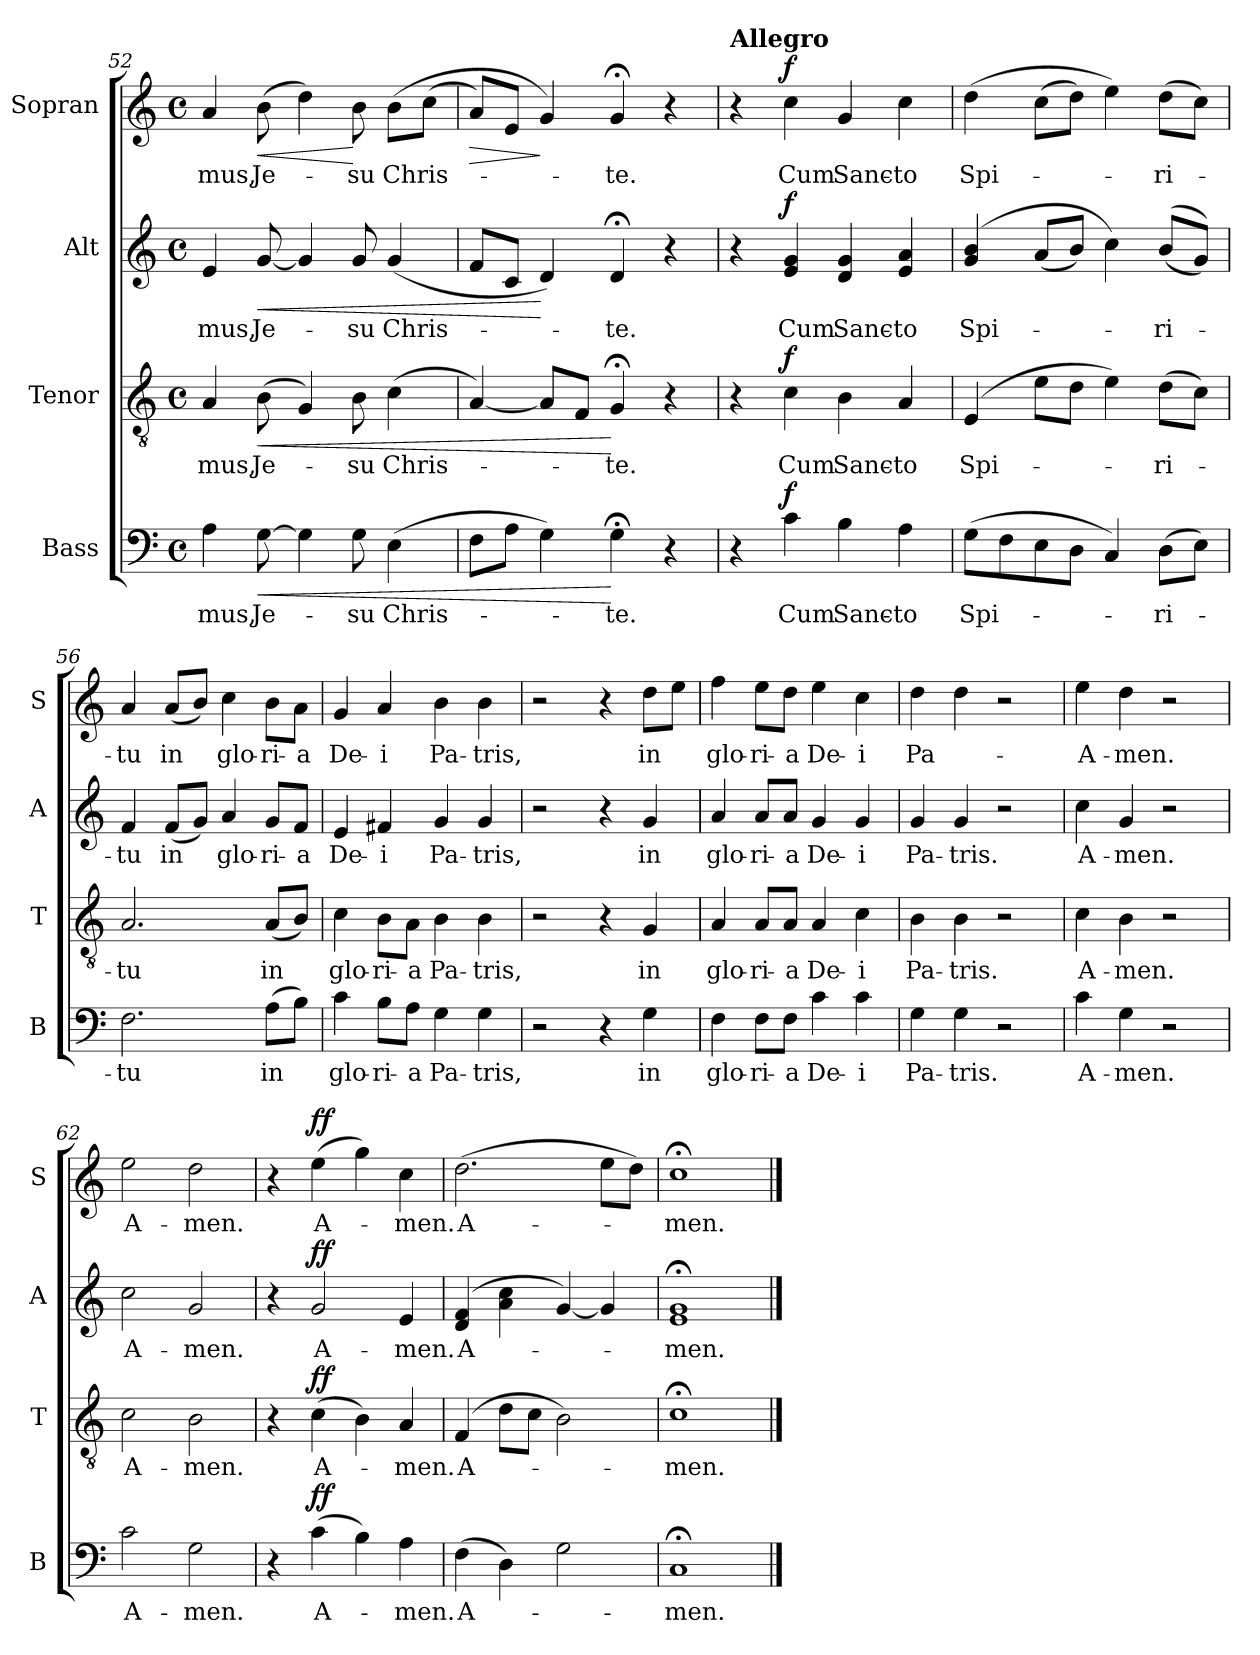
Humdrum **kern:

**kern	**text	**dynam	**kern	**text	**dynam	**kern	**text	**dynam	**kern	**text	**dynam
*part4	*part4	*part4	*part3	*part3	*part3	*part2	*part2	*part2	*part1	*part1	*part1
*staff4	*staff4	*staff4	*staff3	*staff3	*staff3	*staff2	*staff2	*staff2	*staff1	*staff1	*staff1
*I"Bass	*	*	*I"Tenor	*	*	*I"Alt	*	*	*I"Sopran	*	*
*I'B	*	*	*I'T	*	*	*I'A	*	*	*I'S	*	*
*clefF4	*	*	*clefGv2	*	*	*clefG2	*	*	*clefG2	*	*
*k[]	*	*	*k[]	*	*	*k[]	*	*	*k[]	*	*
*C:	*	*	*C:	*	*	*C:	*	*	*C:	*	*
*M4/4	*	*	*M4/4	*	*	*M4/4	*	*	*M4/4	*	*
*met(c)	*	*	*met(c)	*	*	*met(c)	*	*	*met(c)	*	*
=52	=52	=52	=52	=52	=52	=52	=52	=52	=52	=52	=52
!	!LO:LY:b	!	!	!LO:LY:b	!	!	!LO:LY:b	!	!	!LO:LY:b	!
4A\	-mus,	.	4A/	-mus,	.	4e/	-mus,	.	4a/	-mus,	.
!	!LO:LY:b	!LO:HP:b	!	!LO:LY:b	!LO:HP:b	!	!LO:LY:b	!LO:HP:b	!	!LO:LY:b	!LO:HP:b
[8G\	Je-	<	(>8B\	Je-	<	[8g/	Je-	<	(>8b\	Je-	<
4G\]	.	.	4G/)	.	.	4g/]	.	.	4dd\)	.	.
!	!LO:LY:b	!	!	!LO:LY:b	!	!	!LO:LY:b	!	!	!LO:LY:b	!
8G\	-su	.	8B\	-su	.	8g/	-su	.	8b\	-su	[
!	!LO:LY:b	!	!	!LO:LY:b	!	!	!LO:LY:b	!	!	!LO:LY:b	!
(>4E\	Chris-	.	(>4c\	Chris-	.	(<4g/	Chris-	.	(>8b\L	Chris-	.
.	.	.	.	.	.	.	.	.	(>8cc\J	.	.
=53	=53	=53	=53	=53	=53	=53	=53	=53	=53	=53	=53
!	!	!	!	!	!	!	!	!	!	!	!LO:HP:b
8F\L	.	.	[4A/)	.	.	8f/L	.	.	8a/L)	.	>
8A\J	.	.	.	.	.	8c/J	.	.	8e/J	.	.
4G\)	.	.	8A/L]	.	.	4d/)	.	[	4g/)	.	]
.	.	.	8F/J	.	.	.	.	.	.	.	.
!	!LO:LY:b	!	!	!LO:LY:b	!	!	!LO:LY:b	!	!	!LO:LY:b	!
4G;<\	-te.	[	4G;</	-te.	[	4d;</	-te.	.	4g;</	-te.	.
4r	.	.	4r	.	.	4r	.	.	4r	.	.
=54	=54	=54	=54	=54	=54	=54	=54	=54	=54	=54	=54
!	!	!	!	!	!	!	!	!	!LO:TX:a:B:t=Allegro	!	!
4r	.	.	4r	.	.	4r	.	.	4r	.	.
!	!LO:LY:b	!LO:DY:a	!	!LO:LY:b	!LO:DY:a	!	!LO:LY:b	!LO:DY:a	!	!LO:LY:b	!LO:DY:a
4c\	Cum	f	4c\	Cum	f	4e/ 4g/	Cum	f	4cc\	Cum	f
!	!LO:LY:b	!	!	!LO:LY:b	!	!	!LO:LY:b	!	!	!LO:LY:b	!
4B\	Sanc-	.	4B\	Sanc-	.	4d/ 4g/	Sanc-	.	4g/	Sanc-	.
!	!LO:LY:b	!	!	!LO:LY:b	!	!	!LO:LY:b	!	!	!LO:LY:b	!
4A\	-to	.	4A/	-to	.	4e/ 4a/	-to	.	4cc\	-to	.
=55	=55	=55	=55	=55	=55	=55	=55	=55	=55	=55	=55
!	!LO:LY:b	!	!	!LO:LY:b	!	!	!LO:LY:b	!	!	!LO:LY:b	!
(>8G\L	Spi-	.	(>4E/	Spi-	.	(>4g/ 4b/	Spi-	.	(>4dd\	Spi-	.
8F\	.	.	.	.	.	.	.	.	.	.	.
8E\	.	.	8e\L	.	.	(<8a/L	.	.	(>8cc\L	.	.
8D\J	.	.	8d\J	.	.	8b/J)	.	.	8dd\J)	.	.
4C/)	.	.	4e\)	.	.	4cc\)	.	.	4ee\)	.	.
!	!LO:LY:b	!	!	!LO:LY:b	!	!	!LO:LY:b	!	!	!LO:LY:b	!
(>8D\L	-ri-	.	(>8d\L	-ri-	.	(<(<8b/L	-ri-	.	(>8dd\L	-ri-	.
8E\J)	.	.	8c\J)	.	.	8g/J))	.	.	8cc\J)	.	.
!!LO:LB:g=z
=56	=56	=56	=56	=56	=56	=56	=56	=56	=56	=56	=56
!	!LO:LY:b	!	!	!LO:LY:b	!	!	!LO:LY:b	!	!	!LO:LY:b	!
2.F\	-tu	.	2.A/	-tu	.	4f/	-tu	.	4a/	-tu	.
!	!	!	!	!	!	!	!LO:LY:b	!	!	!LO:LY:b	!
.	.	.	.	.	.	(<8f/L	in	.	(<8a/L	in	.
.	.	.	.	.	.	8g/J)	.	.	8b/J)	.	.
!	!	!	!	!	!	!	!LO:LY:b	!	!	!LO:LY:b	!
.	.	.	.	.	.	4a/	glo-	.	4cc\	glo-	.
!	!LO:LY:b	!	!	!LO:LY:b	!	!	!LO:LY:b	!	!	!LO:LY:b	!
(>8A\L	in	.	(<8A/L	in	.	8g/L	-ri-	.	8b\L	-ri-	.
!	!	!	!	!	!	!	!LO:LY:b	!	!	!LO:LY:b	!
8B\J)	.	.	8B/J)	.	.	8f/J	-a	.	8a\J	-a	.
=57	=57	=57	=57	=57	=57	=57	=57	=57	=57	=57	=57
!	!LO:LY:b	!	!	!LO:LY:b	!	!	!LO:LY:b	!	!	!LO:LY:b	!
4c\	glo-	.	4c\	glo-	.	4e/	De-	.	4g/	De-	.
!	!LO:LY:b	!	!	!LO:LY:b	!	!	!LO:LY:b	!	!	!LO:LY:b	!
8B\L	-ri-	.	8B\L	-ri-	.	4f#X/	-i	.	4a/	-i	.
!	!LO:LY:b	!	!	!LO:LY:b	!	!	!	!	!	!	!
8A\J	-a	.	8A\J	-a	.	.	.	.	.	.	.
!	!LO:LY:b	!	!	!LO:LY:b	!	!	!LO:LY:b	!	!	!LO:LY:b	!
4G\	Pa-	.	4B\	Pa-	.	4g/	Pa-	.	4b\	Pa-	.
!	!LO:LY:b	!	!	!LO:LY:b	!	!	!LO:LY:b	!	!	!LO:LY:b	!
4G\	-tris,	.	4B\	-tris,	.	4g/	-tris,	.	4b\	-tris,	.
=58	=58	=58	=58	=58	=58	=58	=58	=58	=58	=58	=58
2r	.	.	2r	.	.	2r	.	.	2r	.	.
4r	.	.	4r	.	.	4r	.	.	4r	.	.
!	!LO:LY:b	!	!	!LO:LY:b	!	!	!LO:LY:b	!	!	!LO:LY:b	!
4G\	in	.	4G/	in	.	4g/	in	.	8dd\L	in	.
.	.	.	.	.	.	.	.	.	8ee\J	.	.
=59	=59	=59	=59	=59	=59	=59	=59	=59	=59	=59	=59
!	!LO:LY:b	!	!	!LO:LY:b	!	!	!LO:LY:b	!	!	!LO:LY:b	!
4F\	glo-	.	4A/	glo-	.	4a/	glo-	.	4ff\	glo-	.
!	!LO:LY:b	!	!	!LO:LY:b	!	!	!LO:LY:b	!	!	!LO:LY:b	!
8F\L	-ri-	.	8A/L	-ri-	.	8a/L	-ri-	.	8ee\L	-ri-	.
!	!LO:LY:b	!	!	!LO:LY:b	!	!	!LO:LY:b	!	!	!LO:LY:b	!
8F\J	-a	.	8A/J	-a	.	8a/J	-a	.	8dd\J	-a	.
!	!LO:LY:b	!	!	!LO:LY:b	!	!	!LO:LY:b	!	!	!LO:LY:b	!
4c\	De-	.	4A/	De-	.	4g/	De-	.	4ee\	De-	.
!	!LO:LY:b	!	!	!LO:LY:b	!	!	!LO:LY:b	!	!	!LO:LY:b	!
4c\	-i	.	4c\	-i	.	4g/	-i	.	4cc\	-i	.
=60	=60	=60	=60	=60	=60	=60	=60	=60	=60	=60	=60
!	!LO:LY:b	!	!	!LO:LY:b	!	!	!LO:LY:b	!	!	!LO:LY:b	!
4G\	Pa-	.	4B\	Pa-	.	4g/	Pa-	.	4dd\	Pa-	.
!	!LO:LY:b	!	!	!LO:LY:b	!	!	!LO:LY:b	!	!	!	!
4G\	-tris.	.	4B\	-tris.	.	4g/	-tris.	.	4dd\	.	.
2r	.	.	2r	.	.	2r	.	.	2r	.	.
!!LO:PB:g=z
=61	=61	=61	=61	=61	=61	=61	=61	=61	=61	=61	=61
!	!LO:LY:b	!	!	!LO:LY:b	!	!	!LO:LY:b	!	!	!LO:LY:b	!
4c\	A-	.	4c\	A-	.	4cc\	A-	.	4ee\	-A-	.
!	!LO:LY:b	!	!	!LO:LY:b	!	!	!LO:LY:b	!	!	!LO:LY:b	!
4G\	-men.	.	4B\	-men.	.	4g/	-men.	.	4dd\	-men.	.
2r	.	.	2r	.	.	2r	.	.	2r	.	.
=62	=62	=62	=62	=62	=62	=62	=62	=62	=62	=62	=62
!	!LO:LY:b	!	!	!LO:LY:b	!	!	!LO:LY:b	!	!	!LO:LY:b	!
2c\	A-	.	2c\	A-	.	2cc\	A-	.	2ee\	A-	.
!	!LO:LY:b	!	!	!LO:LY:b	!	!	!LO:LY:b	!	!	!LO:LY:b	!
2G\	-men.	.	2B\	-men.	.	2g/	-men.	.	2dd\	-men.	.
=63	=63	=63	=63	=63	=63	=63	=63	=63	=63	=63	=63
4r	.	.	4r	.	.	4r	.	.	4r	.	.
!	!LO:LY:b	!LO:DY:a	!	!LO:LY:b	!LO:DY:a	!	!LO:LY:b	!LO:DY:a	!	!LO:LY:b	!LO:DY:a
(>4c\	A-	ff	(>4c\	A-	ff	2g/	A-	ff	(>4ee\	A-	ff
4B\)	.	.	4B\)	.	.	.	.	.	4gg\)	.	.
!	!LO:LY:b	!	!	!LO:LY:b	!	!	!LO:LY:b	!	!	!LO:LY:b	!
4A\	-men.	.	4A/	-men.	.	4e/	-men.	.	4cc\	-men.	.
=64	=64	=64	=64	=64	=64	=64	=64	=64	=64	=64	=64
!	!LO:LY:b	!	!	!LO:LY:b	!	!	!LO:LY:b	!	!	!LO:LY:b	!
(>4F\	A-	.	(>4F/	A-	.	(>4d/ 4f/	A-	.	(>2.dd\	A-	.
4D\)	.	.	8d\L	.	.	4a\ 4cc\	.	.	.	.	.
.	.	.	8c\J	.	.	.	.	.	.	.	.
2G\	.	.	2B\)	.	.	[4g/)	.	.	.	.	.
.	.	.	.	.	.	4g/]	.	.	8ee\L	.	.
.	.	.	.	.	.	.	.	.	8dd\J)	.	.
=65	=65	=65	=65	=65	=65	=65	=65	=65	=65	=65	=65
!	!LO:LY:b	!	!	!LO:LY:b	!	!	!LO:LY:b	!	!	!LO:LY:b	!
1C;<	-men.	.	1c;<	-men.	.	1e;< 1g;<	-men.	.	1cc;<	-men.	.
==	==	==	==	==	==	==	==	==	==	==	==
*-	*-	*-	*-	*-	*-	*-	*-	*-	*-	*-	*-
